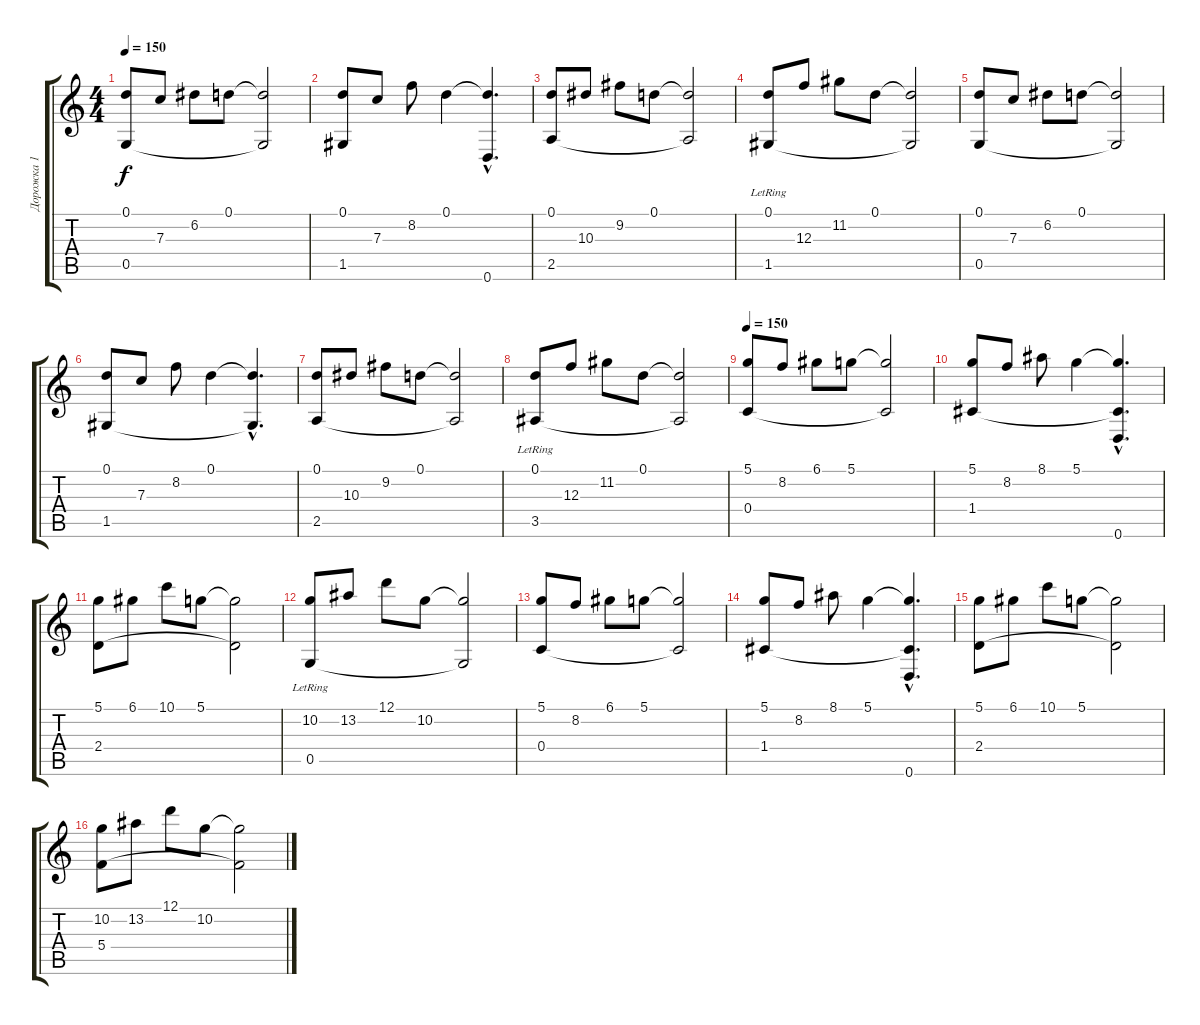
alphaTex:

\track ("Дорожка 1" "Дорожка 1") {instrument acousticguitarsteel}
\staff {score tabs}
\tuning (D4 A3 F3 C3 G2 D2) {hide}
\ts (4 4)
\tempo 150
\clef g2
\ks c
(0.1 0.5).8{dy f} 7.3.8 6.2.8 0.1.8 (0.1{t} 0.5{t}).2 |
(0.1 1.5).8 7.3.8 8.2.8 0.1.4 (0.1{hac t} 0.6{hac}).4{d} |
(0.1 2.5).8 10.3.8 9.2.8 0.1.8 (0.1{t} 2.5{t}).2 |
(0.1 1.5{lr}).8 12.3.8 11.2.8 0.1.8 (0.1{t} 1.5{t}).2 |
(0.1 0.5).8 7.3.8 6.2.8 0.1.8 (0.1{t} 0.5{t}).2 |
(0.1 1.5).8 7.3.8 8.2.8 0.1.4 (0.1{hac t} 1.5{hac t}).4{d} |
(0.1 2.5).8 10.3.8 9.2.8 0.1.8 (0.1{t} 2.5{t}).2 |
(0.1 3.5{lr}).8 12.3.8 11.2.8 0.1.8 (0.1{t} 3.5{t}).2 |
\tempo 150
(5.1 0.4).8 8.2.8 6.1.8 5.1.8 (5.1{t} 0.4{t}).2 |
(5.1 1.4).8 8.2.8 8.1.8 5.1.4 (5.1{hac t} 1.4{hac t} 0.6{hac}).4{d} |
(5.1 2.4).8 6.1.8 10.1.8 5.1.8 (5.1{t} 2.4{t}).2 |
(10.2 0.5{lr}).8 13.2.8 12.1.8 10.2.8 (10.2{t} 0.5{t}).2 |
(5.1 0.4).8 8.2.8 6.1.8 5.1.8 (5.1{t} 0.4{t}).2 |
(5.1 1.4).8 8.2.8 8.1.8 5.1.4 (5.1{hac t} 1.4{hac t} 0.6{hac}).4{d} |
(5.1 2.4).8 6.1.8 10.1.8 5.1.8 (5.1{t} 2.4{t}).2 |
(10.2 5.4).8 13.2.8 12.1.8 10.2.8 (10.2{t} 5.4{t}).2
